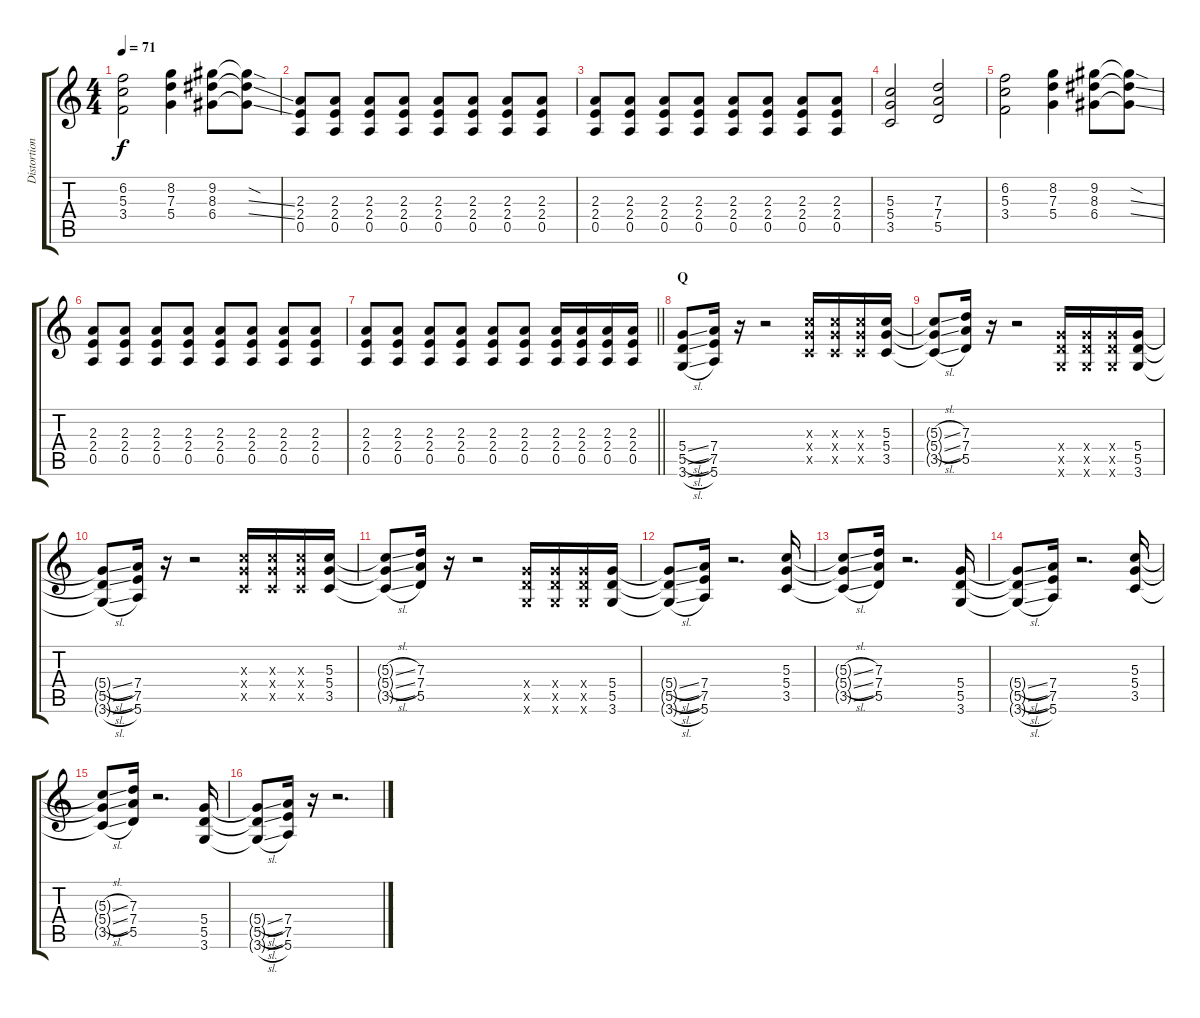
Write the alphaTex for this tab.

\track ("Distortion 2" "Distortion") {instrument distortionguitar}
\staff {score tabs}
\tuning (E4 B3 G3 D3 A2 E2) {hide}
\ts (4 4)
\tempo 71
\clef g2
\ks c
(6.2 5.3 3.4).2{dy f} (8.2 7.3 5.4).4 (9.2 8.3 6.4).8 (9.2{sod t} 8.3{ss t} 6.4{ss t}).8 |
(2.3 2.4 0.5).8 (2.3 2.4 0.5).8 (2.3 2.4 0.5).8 (2.3 2.4 0.5).8 (2.3 2.4 0.5).8 (2.3 2.4 0.5).8 (2.3 2.4 0.5).8 (2.3 2.4 0.5).8 |
(2.3 2.4 0.5).8 (2.3 2.4 0.5).8 (2.3 2.4 0.5).8 (2.3 2.4 0.5).8 (2.3 2.4 0.5).8 (2.3 2.4 0.5).8 (2.3 2.4 0.5).8 (2.3 2.4 0.5).8 |
(5.3 5.4 3.5).2 (7.3 7.4 5.5).2 |
(6.2 5.3 3.4).2 (8.2 7.3 5.4).4 (9.2 8.3 6.4).8 (9.2{sod t} 8.3{ss t} 6.4{ss t}).8 |
(2.3 2.4 0.5).8 (2.3 2.4 0.5).8 (2.3 2.4 0.5).8 (2.3 2.4 0.5).8 (2.3 2.4 0.5).8 (2.3 2.4 0.5).8 (2.3 2.4 0.5).8 (2.3 2.4 0.5).8 |
\barLineRight lightlight
(2.3 2.4 0.5).8 (2.3 2.4 0.5).8 (2.3 2.4 0.5).8 (2.3 2.4 0.5).8 (2.3 2.4 0.5).8 (2.3 2.4 0.5).8 (2.3 2.4 0.5).16 (2.3 2.4 0.5).16 (2.3 2.4 0.5).16 (2.3 2.4 0.5).16 |
\section ("" "Q")
(5.4{sl} 5.5{sl} 3.6{sl}).8 (7.4 7.5 5.6).16 r.16 r.2 (5.3{x} 5.4{x} 3.5{x}).16 (5.3{x} 5.4{x} 3.5{x}).16 (5.3{x} 5.4{x} 3.5{x}).16 (5.3 5.4 3.5).16 |
(5.3{sl t} 5.4{sl t} 3.5{sl t}).8 (7.3 7.4 5.5).16 r.16 r.2 (5.4{x} 5.5{x} 3.6{x}).16 (5.4{x} 5.5{x} 3.6{x}).16 (5.4{x} 5.5{x} 3.6{x}).16 (5.4 5.5 3.6).16 |
(5.4{sl t} 5.5{sl t} 3.6{sl t}).8 (7.4 7.5 5.6).16 r.16 r.2 (5.3{x} 5.4{x} 3.5{x}).16 (5.3{x} 5.4{x} 3.5{x}).16 (5.3{x} 5.4{x} 3.5{x}).16 (5.3 5.4 3.5).16 |
(5.3{sl t} 5.4{sl t} 3.5{sl t}).8 (7.3 7.4 5.5).16 r.16 r.2 (5.4{x} 5.5{x} 3.6{x}).16 (5.4{x} 5.5{x} 3.6{x}).16 (5.4{x} 5.5{x} 3.6{x}).16 (5.4 5.5 3.6).16 |
(5.4{sl t} 5.5{sl t} 3.6{sl t}).8 (7.4 7.5 5.6).16 r.2{d} (5.3 5.4 3.5).16 |
(5.3{sl t} 5.4{sl t} 3.5{sl t}).8 (7.3 7.4 5.5).16 r.2{d} (5.4 5.5 3.6).16 |
(5.4{sl t} 5.5{sl t} 3.6{sl t}).8 (7.4 7.5 5.6).16 r.2{d} (5.3 5.4 3.5).16 |
(5.3{sl t} 5.4{sl t} 3.5{sl t}).8 (7.3 7.4 5.5).16 r.2{d} (5.4 5.5 3.6).16 |
(5.4{sl t} 5.5{sl t} 3.6{sl t}).8 (7.4 7.5 5.6).16 r.16 r.2{d}
